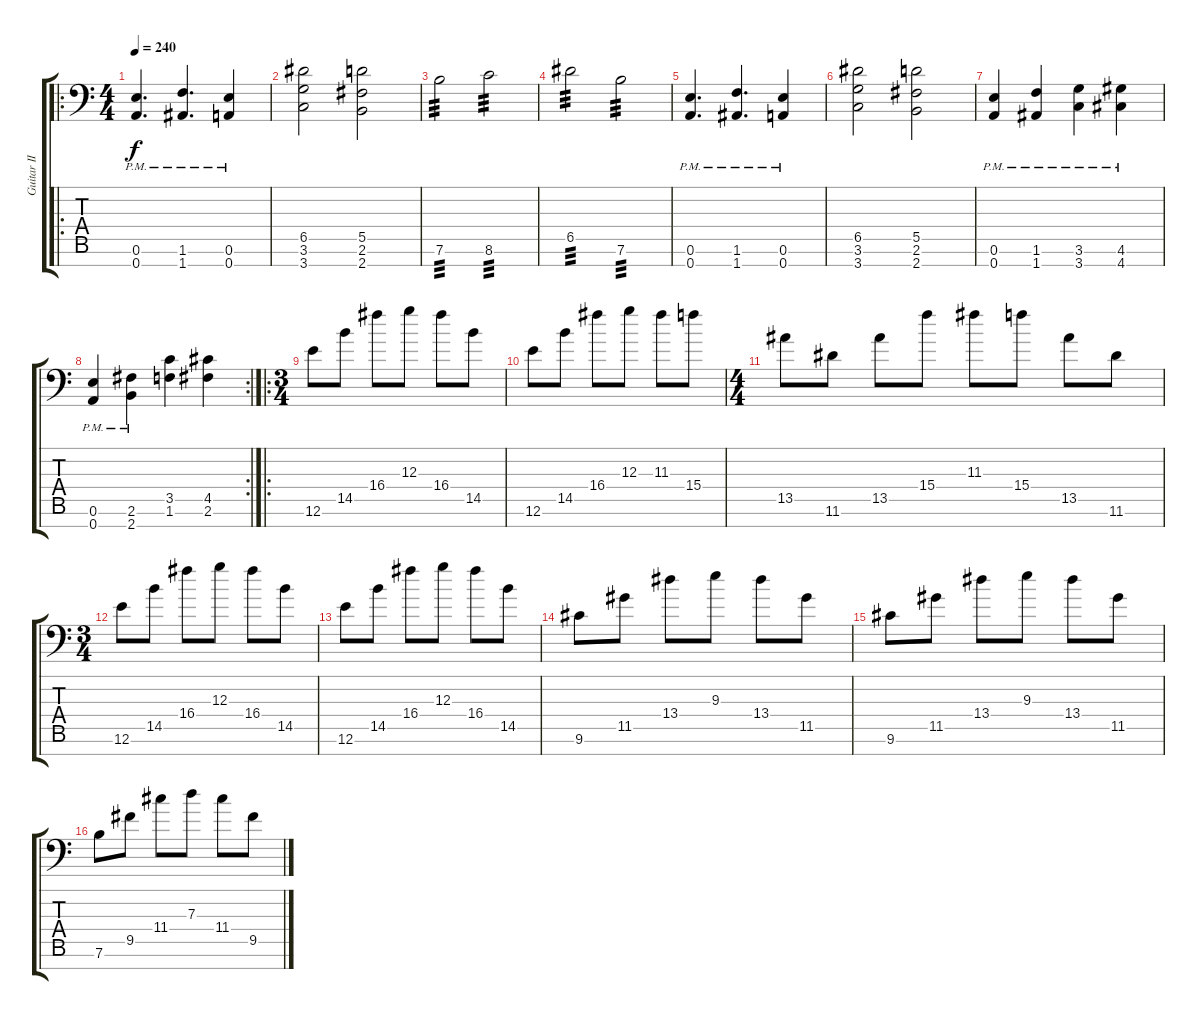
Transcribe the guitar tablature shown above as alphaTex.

\track ("Guitar II" "Guitar II") {instrument distortionguitar}
\staff {score tabs}
\tuning (E4 B3 G3 D3 A2 E2 A1) {hide}
\ro
\ts (4 4)
\tempo 240
\clef f4
\ks c
(0.6{pm} 0.7{pm}).4{d dy f} (1.6{pm} 1.7{pm}).4{d} (0.6{pm} 0.7{pm}).4 |
(6.5 3.6 3.7).2 (5.5 2.6 2.7).2 |
7.6.2{tp 3} 8.6.2{tp 3} |
6.5.2{tp 3} 7.6.2{tp 3} |
(0.6{pm} 0.7{pm}).4{d} (1.6{pm} 1.7{pm}).4{d} (0.6{pm} 0.7{pm}).4 |
(6.5 3.6 3.7).2 (5.5 2.6 2.7).2 |
(0.6{pm} 0.7{pm}).4 (1.6{pm} 1.7{pm}).4 (3.6{pm} 3.7{pm}).4 (4.6{pm} 4.7{pm}).4 |
\rc 2
(0.6{pm} 0.7{pm}).4 (2.6{pm} 2.7{pm}).4 (3.5 1.6).4 (4.5 2.6).4 |
\ro
\ts (3 4)
12.6.8 14.5.8 16.4.8 12.3.8 16.4.8 14.5.8 |
12.6.8 14.5.8 16.4.8 12.3.8 11.3.8 15.4.8 |
\ts (4 4)
13.5.8 11.6.8 13.5.8 15.4.8 11.3.8 15.4.8 13.5.8 11.6.8 |
\ts (3 4)
12.6.8 14.5.8 16.4.8 12.3.8 16.4.8 14.5.8 |
12.6.8 14.5.8 16.4.8 12.3.8 16.4.8 14.5.8 |
9.6.8 11.5.8 13.4.8 9.3.8 13.4.8 11.5.8 |
9.6.8 11.5.8 13.4.8 9.3.8 13.4.8 11.5.8 |
7.6.8 9.5.8 11.4.8 7.3.8 11.4.8 9.5.8
